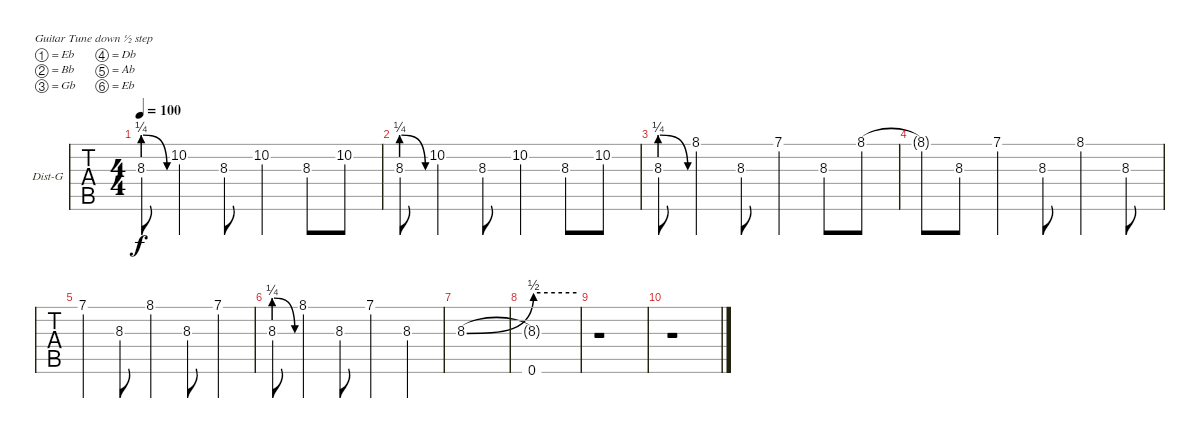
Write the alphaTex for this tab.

\bracketExtendMode groupsimilarinstruments
\firstSystemTrackNameOrientation horizontal
\otherSystemsTrackNameOrientation horizontal
\track ("Distortion Guitar" "Dist-G") {instrument overdrivenguitar}
\staff {tabs}
\tuning (Eb4 Bb3 Gb3 Db3 Ab2 Eb2)
\ts (4 4)
\tempo 100
\clef g2
\ks c
8.3{be (prebendrelease 0 1 60 0)}.8{dy f} 10.2.4 8.3.8 10.2.4 8.3.8 10.2.8 |
8.3{be (prebendrelease 0 1 60 0)}.8 10.2.4 8.3.8 10.2.4 8.3.8 10.2.8 |
8.3{be (prebendrelease 0 1 60 0)}.8 8.1.4 8.3.8 7.1.4 8.3.8 8.1.8 |
8.1{t}.8 8.3.8 7.1.4 8.3.8 8.1.4 8.3.8 |
7.1.4 8.3.8 8.1.4 8.3.8 7.1.4 |
8.3{be (prebendrelease 0 1 60 0)}.8 8.1.4 8.3.8 7.1.4 8.3.4 |
8.3{be (bend 0 0 60 2)}.1 |
(8.3{be (hold 0 2 60 2) t} 0.6).1 |
r.1 |
r.1
